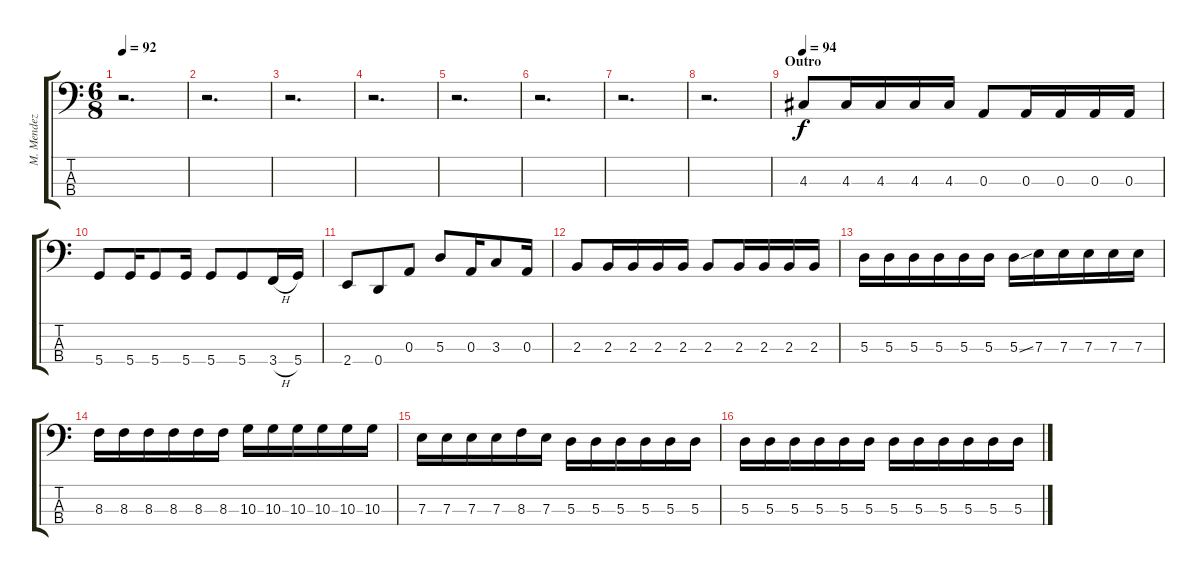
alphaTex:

\track ("M. Mendez" "M. Mendez") {instrument electricbassfinger}
\staff {score tabs}
\tuning (G2 D2 A1 D1) {hide}
\ts (6 8)
\tempo 92
\clef f4
\ks c
r.2{d dy f} |
r.2{d} |
r.2{d} |
r.2{d} |
r.2{d} |
r.2{d} |
r.2{d} |
r.2{d} |
\section ("" "Outro")
\tempo 94
4.3.8 4.3.16 4.3.16 4.3.16 4.3.16 0.3.8 0.3.16 0.3.16 0.3.16 0.3.16 |
5.4.8 5.4.16 5.4.8 5.4.16 5.4.8 5.4.8 3.4{h}.16 5.4.16 |
2.4.8 0.4.8 0.3.8 5.3.8 0.3.16 3.3.8 0.3.16 |
2.3.8 2.3.16 2.3.16 2.3.16 2.3.16 2.3.8 2.3.16 2.3.16 2.3.16 2.3.16 |
5.3.16 5.3.16 5.3.16 5.3.16 5.3.16 5.3.16 5.3{ss}.16 7.3.16 7.3.16 7.3.16 7.3.16 7.3.16 |
8.3.16 8.3.16 8.3.16 8.3.16 8.3.16 8.3.16 10.3.16 10.3.16 10.3.16 10.3.16 10.3.16 10.3.16 |
7.3.16 7.3.16 7.3.16 7.3.16 8.3.16 7.3.16 5.3.16 5.3.16 5.3.16 5.3.16 5.3.16 5.3.16 |
5.3.16 5.3.16 5.3.16 5.3.16 5.3.16 5.3.16 5.3.16 5.3.16 5.3.16 5.3.16 5.3.16 5.3.16
